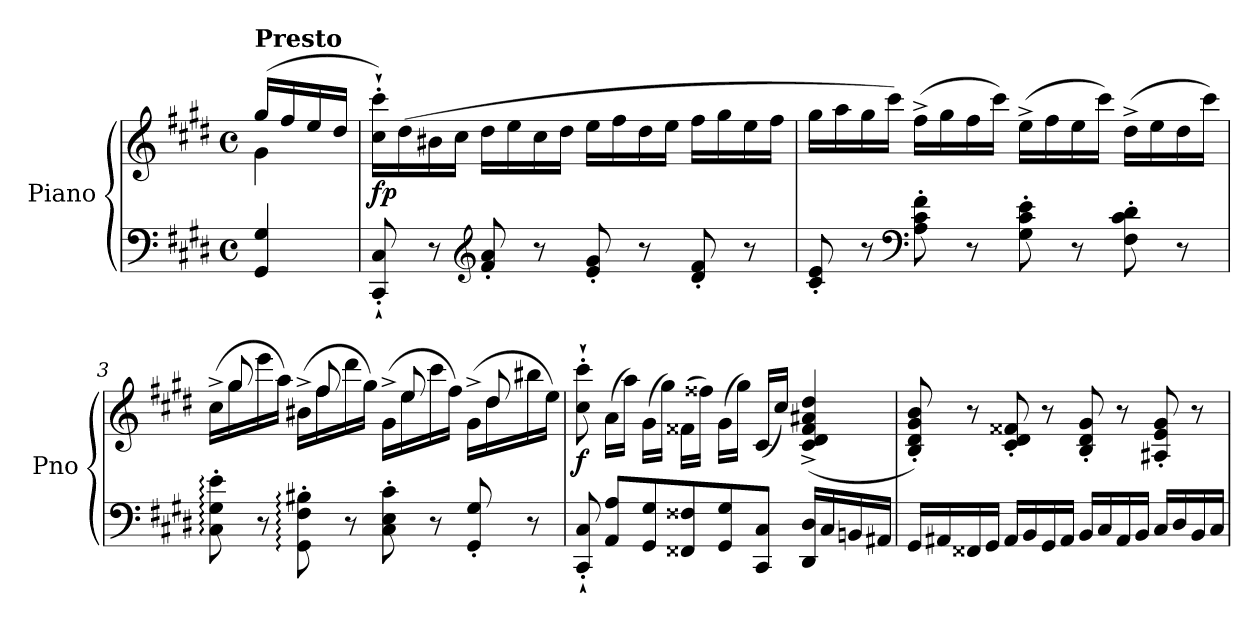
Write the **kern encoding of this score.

**kern	**kern	**dynam
*part1	*part1	*part1
*staff2	*staff1	*staff1/2
*I"Piano	*	*
*I'Pno	*	*
*clefF4	*clefG2	*
*k[f#c#g#d#]	*k[f#c#g#d#]	*
*M4/4	*M4/4	*
*met(c)	*met(c)	*
*MM176	*MM176	*
=	=	=
*	*^	*
!	!LO:TX:a:B:t=Presto	!	!
!	!	!	!LO:DY:b
4GG#/ 4G#/	(16gg#/LL	4g#\	other-dynamics
.	16ff#/	.	.
.	16ee/	.	.
.	16dd#/JJ	.	.
*	*v	*v	*
=1	=1	=1
!	!	!LO:DY:b
8CC#/`' 8C#/`'	16cc#\`' 16ccc#\`'LL)	fp
.	(16dd#\	.
8r	16b#X\	.
.	16cc#\JJ	.
*clefG2	*	*
8f#/' 8a/'	16dd#\LL	.
.	16ee\	.
8r	16cc#\	.
.	16dd#\JJ	.
!	!	!LO:DY:b
8e/' 8g#/'	16ee\LL	other-dynamics
.	16ff#\	.
8r	16dd#\	.
.	16ee\JJ	.
8d#/' 8f#/'	16ff#\LL	.
.	16gg#\	.
8r	16ee\	.
.	16ff#\JJ	.
=2	=2	=2
8c#/' 8e/'	16gg#\LL	.
.	16aa\	.
8r	16gg#\	.
.	16ccc#\JJ)	.
*clefF4	*	*
8A\' 8c#\' 8f#\'	(16ff#^\LL	.
.	16gg#\	.
8r	16ff#\	.
.	16ccc#\JJ)	.
8G#\' 8c#\' 8e\'	(16ee^\LL	.
.	16ff#\	.
8r	16ee\	.
.	16ccc#\JJ)	.
8F#\' 8c#\' 8d#\'	(16dd#^\LL	.
.	16ee\	.
8r	16dd#\	.
.	16ccc#\JJ)	.
!!LO:LB:g=z
=3	=3	=3
*	*^	*
8C#\:' 8G#\:' 8e\:'	(>16cc#^\LL	16ryy	.
.	16gg#\	8gg#/	.
8r	16eee\	.	.
.	16aa\JJ)	8ryy	.
8GG#\:' 8F#\:' 8B#X\:'	(>16b#X^\LL	.	.
.	16ff#\	8ff#/	.
8r	16ddd#\	.	.
.	16gg#\JJ)	8ryy	.
8C#\' 8E\' 8c#\'	(>16g#^\LL	.	.
.	16ee\	8ee/	.
8r	16ccc#\	.	.
.	16ff#\JJ)	8ryy	.
8GG#/' 8G#/'	(>16g#^\LL	.	.
.	16dd#\	8dd#/	.
8r	16bb#X\	.	.
.	16ee\JJ)	16ryy	.
=4	=4	=4	=4
!	!	!	!LO:DY:b
*	*v	*v	*
8CC#/`' 8C#/`'	8cc#\`' 8ccc#\`'	f
8AA/ 8A/L	(16a\LL	.
.	16aa\JJ)	.
8GG#/ 8G#/	(16g#\LL	.
.	16gg#\JJ)	.
8FF##X/ 8F##X/	(16f##X\LL	.
.	16ff##X\JJ)	.
8GG#/ 8G#/	(16g#\LL	.
.	16gg#\JJ)	.
8CC#/ 8C#/J	(16c#/LL	.
.	16cc#/JJ)	.
16DD#/ 16D#/LL	(>4c#/^ 4d#/^ 4f##/^ 4a#X/^ 4dd#/^	.
16C#/	.	.
16BBn/	.	.
16AA#X/JJ	.	.
!!LO:LB:g=z
=5	=5	=5
16GG#/LL	8B/' 8d#/' 8g#/' 8b/')	.
16AA#X/	.	.
16FF##X/	8r	.
16GG#/JJ	.	.
16AA#/LL	8c#/' 8d#/' 8f##X/'	.
16BB/	.	.
16GG#/	8r	.
16AA#/JJ	.	.
16BB/LL	8B/' 8d#/' 8g#/'	.
16C#/	.	.
16AA#/	8r	.
16BB/JJ	.	.
16C#/LL	8A#X/' 8e/' 8g#/'	.
16D#/	.	.
16BB/	8r	.
16C#/JJ	.	.
=	=	=
*-	*-	*-
